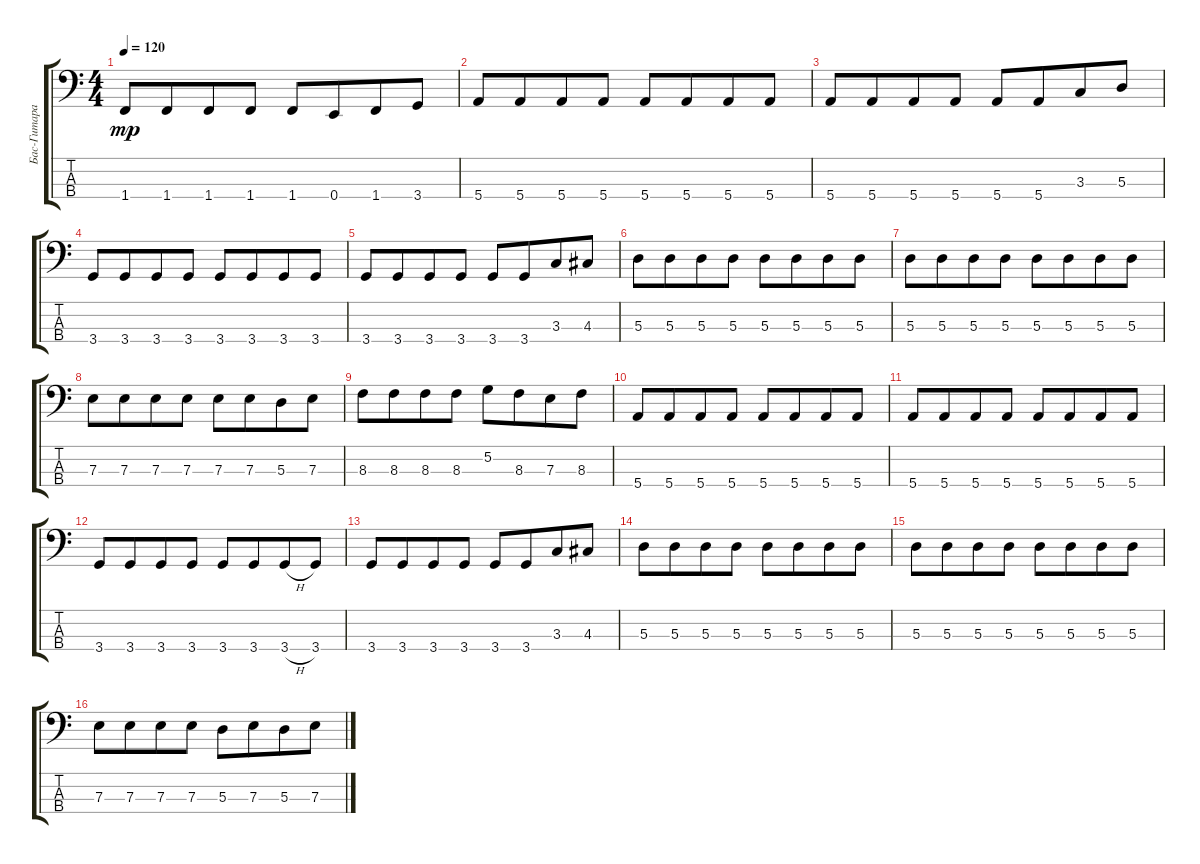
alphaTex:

\track ("Бас-Гитара" "Бас-Гитара") {instrument electricbassfinger}
\staff {score tabs}
\tuning (G2 D2 A1 E1) {hide}
\ts (4 4)
\tempo 120
\clef f4
\ks c
1.4.8{dy mp} 1.4.8{beam merge} 1.4.8 1.4.8 1.4.8 0.4.8{beam merge} 1.4.8 3.4.8 |
5.4.8 5.4.8{beam merge} 5.4.8 5.4.8 5.4.8 5.4.8{beam merge} 5.4.8 5.4.8 |
5.4.8 5.4.8{beam merge} 5.4.8 5.4.8 5.4.8 5.4.8{beam merge} 3.3.8{beam merge} 5.3.8 |
3.4.8 3.4.8{beam merge} 3.4.8 3.4.8 3.4.8 3.4.8{beam merge} 3.4.8 3.4.8 |
3.4.8 3.4.8{beam merge} 3.4.8 3.4.8 3.4.8 3.4.8{beam merge} 3.3.8 4.3.8 |
5.3.8 5.3.8{beam merge} 5.3.8 5.3.8 5.3.8 5.3.8{beam merge} 5.3.8 5.3.8 |
5.3.8 5.3.8{beam merge} 5.3.8 5.3.8 5.3.8 5.3.8{beam merge} 5.3.8 5.3.8 |
7.3.8 7.3.8{beam merge} 7.3.8 7.3.8 7.3.8 7.3.8{beam merge} 5.3.8 7.3.8 |
8.3.8 8.3.8{beam merge} 8.3.8 8.3.8 5.2.8 8.3.8{beam merge} 7.3.8 8.3.8 |
5.4.8 5.4.8{beam merge} 5.4.8 5.4.8 5.4.8 5.4.8{beam merge} 5.4.8 5.4.8 |
5.4.8 5.4.8{beam merge} 5.4.8 5.4.8 5.4.8 5.4.8{beam merge} 5.4.8 5.4.8 |
3.4.8 3.4.8{beam merge} 3.4.8 3.4.8 3.4.8 3.4.8{beam merge} 3.4{h}.8 3.4.8 |
3.4.8 3.4.8{beam merge} 3.4.8 3.4.8 3.4.8 3.4.8{beam merge} 3.3.8 4.3.8 |
5.3.8 5.3.8{beam merge} 5.3.8 5.3.8 5.3.8 5.3.8{beam merge} 5.3.8 5.3.8 |
5.3.8 5.3.8{beam merge} 5.3.8 5.3.8 5.3.8 5.3.8{beam merge} 5.3.8 5.3.8 |
7.3.8 7.3.8{beam merge} 7.3.8 7.3.8 5.3.8 7.3.8{beam merge} 5.3.8 7.3.8
